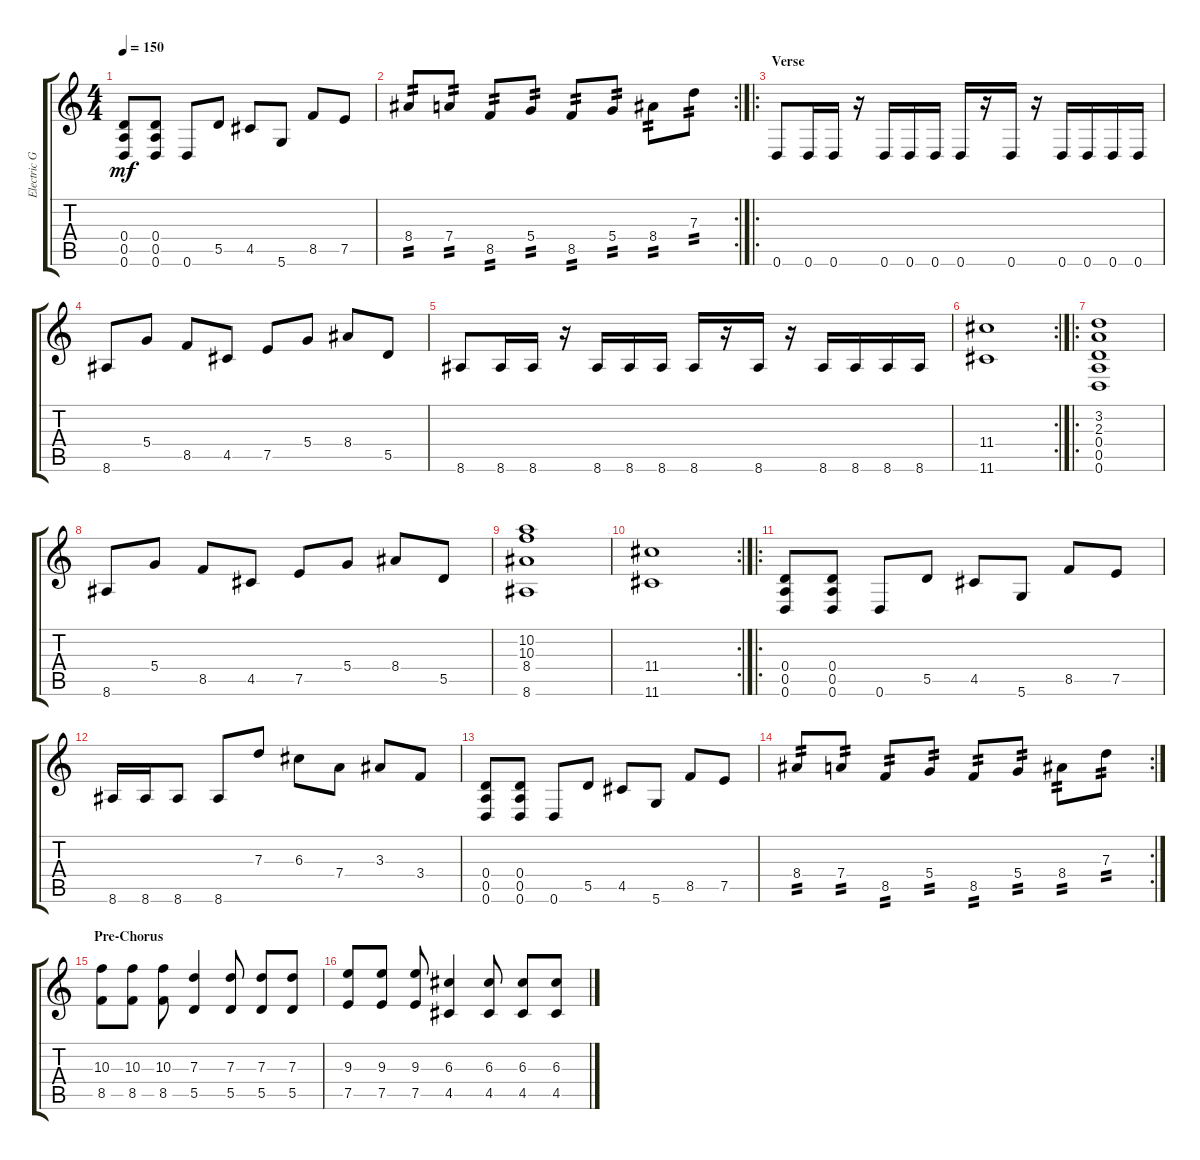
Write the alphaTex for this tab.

\track ("Electric Guitar 1" "Electric G") {instrument distortionguitar}
\staff {score tabs}
\tuning (E4 B3 G3 D3 A2 D2) {hide}
\ts (4 4)
\tempo 150
\clef g2
\ks c
(0.4 0.5 0.6).8{dy mf} (0.4 0.5 0.6).8 0.6.8 5.5.8 4.5.8 5.6.8 8.5.8 7.5.8 |
\rc 2
8.4.8{tp 2} 7.4.8{tp 2} 8.5.8{tp 2} 5.4.8{tp 2} 8.5.8{tp 2} 5.4.8{tp 2} 8.4.8{tp 2} 7.3.8{tp 2} |
\ro
\section ("" "Verse")
0.6.8 0.6.16 0.6.16 r.16 0.6.16 0.6.16 0.6.16 0.6.16 r.16 0.6.16 r.16 0.6.16 0.6.16 0.6.16 0.6.16 |
8.6.8 5.4.8 8.5.8 4.5.8 7.5.8 5.4.8 8.4.8 5.5.8 |
8.6.8 8.6.16 8.6.16 r.16 8.6.16 8.6.16 8.6.16 8.6.16 r.16 8.6.16 r.16 8.6.16 8.6.16 8.6.16 8.6.16 |
\rc 2
(11.4 11.6).1 |
\ro
(3.2 2.3 0.4 0.5 0.6).1 |
8.6.8 5.4.8 8.5.8 4.5.8 7.5.8 5.4.8 8.4.8 5.5.8 |
(10.2 10.3 8.4 8.6).1 |
\rc 2
(11.4 11.6).1 |
\ro
(0.4 0.5 0.6).8 (0.4 0.5 0.6).8 0.6.8 5.5.8 4.5.8 5.6.8 8.5.8 7.5.8 |
8.6.16 8.6.16 8.6.8 8.6.8 7.3.8 6.3.8 7.4.8 3.3.8 3.4.8 |
(0.4 0.5 0.6).8 (0.4 0.5 0.6).8 0.6.8 5.5.8 4.5.8 5.6.8 8.5.8 7.5.8 |
\rc 2
8.4.8{tp 2} 7.4.8{tp 2} 8.5.8{tp 2} 5.4.8{tp 2} 8.5.8{tp 2} 5.4.8{tp 2} 8.4.8{tp 2} 7.3.8{tp 2} |
\section ("" "Pre-Chorus")
(10.3 8.5).8 (10.3 8.5).8 (10.3 8.5).8 (7.3 5.5).4 (7.3 5.5).8 (7.3 5.5).8 (7.3 5.5).8 |
(9.3 7.5).8 (9.3 7.5).8 (9.3 7.5).8 (6.3 4.5).4 (6.3 4.5).8 (6.3 4.5).8 (6.3 4.5).8
